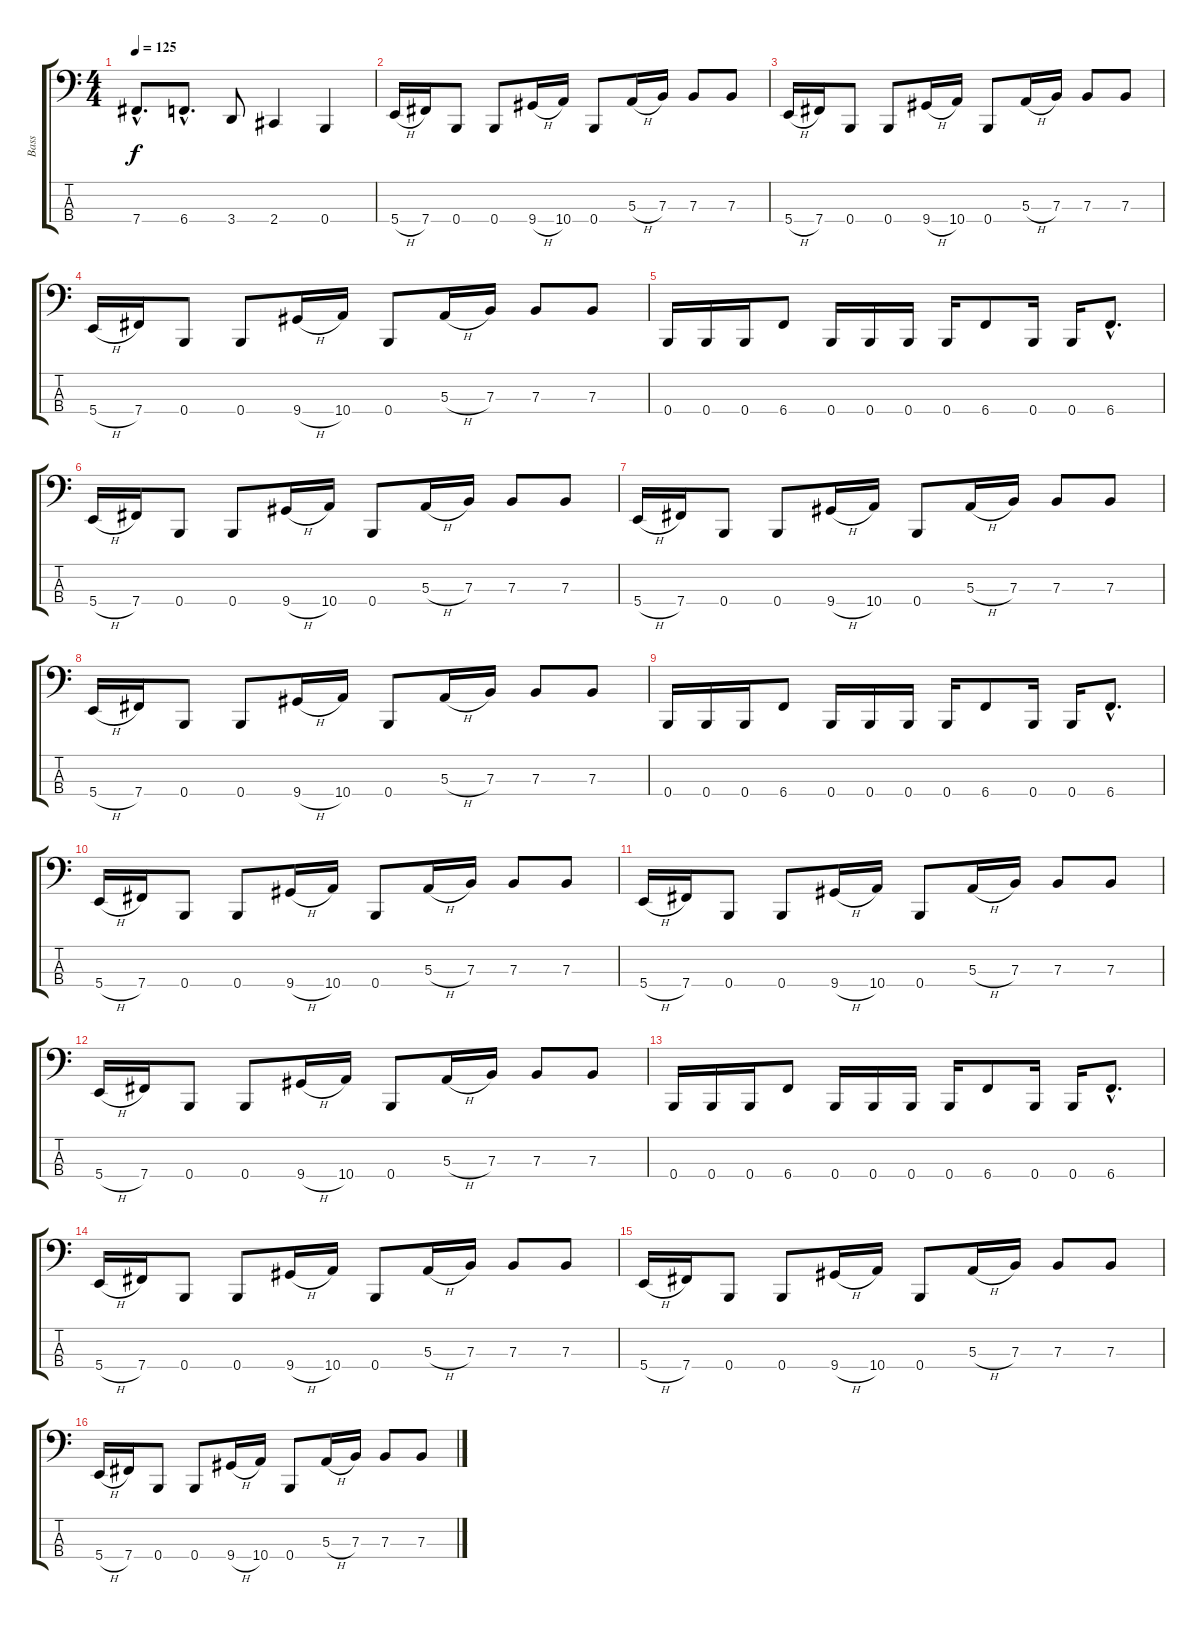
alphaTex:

\track ("Bass" "Bass") {instrument electricbasspick}
\staff {score tabs}
\tuning (D2 A1 E1 B0) {hide}
\ts (4 4)
\tempo 125
\clef f4
\ks c
7.4{hac}.8{d dy f instrument electricbasspick} 6.4{hac}.8{d} 3.4.8 2.4.4 0.4.4 |
5.4{h}.16 7.4.16 0.4.8 0.4.8 9.4{h}.16 10.4.16 0.4.8 5.3{h}.16 7.3.16 7.3.8 7.3.8 |
5.4{h}.16 7.4.16 0.4.8 0.4.8 9.4{h}.16 10.4.16 0.4.8 5.3{h}.16 7.3.16 7.3.8 7.3.8 |
5.4{h}.16 7.4.16 0.4.8 0.4.8 9.4{h}.16 10.4.16 0.4.8 5.3{h}.16 7.3.16 7.3.8 7.3.8 |
0.4.16 0.4.16 0.4.16 6.4.8 0.4.16 0.4.16 0.4.16 0.4.16 6.4.8 0.4.16 0.4.16 6.4{hac}.8{d} |
5.4{h}.16 7.4.16 0.4.8 0.4.8 9.4{h}.16 10.4.16 0.4.8 5.3{h}.16 7.3.16 7.3.8 7.3.8 |
5.4{h}.16 7.4.16 0.4.8 0.4.8 9.4{h}.16 10.4.16 0.4.8 5.3{h}.16 7.3.16 7.3.8 7.3.8 |
5.4{h}.16 7.4.16 0.4.8 0.4.8 9.4{h}.16 10.4.16 0.4.8 5.3{h}.16 7.3.16 7.3.8 7.3.8 |
0.4.16 0.4.16 0.4.16 6.4.8 0.4.16 0.4.16 0.4.16 0.4.16 6.4.8 0.4.16 0.4.16 6.4{hac}.8{d} |
5.4{h}.16 7.4.16 0.4.8 0.4.8 9.4{h}.16 10.4.16 0.4.8 5.3{h}.16 7.3.16 7.3.8 7.3.8 |
5.4{h}.16 7.4.16 0.4.8 0.4.8 9.4{h}.16 10.4.16 0.4.8 5.3{h}.16 7.3.16 7.3.8 7.3.8 |
5.4{h}.16 7.4.16 0.4.8 0.4.8 9.4{h}.16 10.4.16 0.4.8 5.3{h}.16 7.3.16 7.3.8 7.3.8 |
0.4.16 0.4.16 0.4.16 6.4.8 0.4.16 0.4.16 0.4.16 0.4.16 6.4.8 0.4.16 0.4.16 6.4{hac}.8{d} |
5.4{h}.16 7.4.16 0.4.8 0.4.8 9.4{h}.16 10.4.16 0.4.8 5.3{h}.16 7.3.16 7.3.8 7.3.8 |
5.4{h}.16 7.4.16 0.4.8 0.4.8 9.4{h}.16 10.4.16 0.4.8 5.3{h}.16 7.3.16 7.3.8 7.3.8 |
5.4{h}.16 7.4.16 0.4.8 0.4.8 9.4{h}.16 10.4.16 0.4.8 5.3{h}.16 7.3.16 7.3.8 7.3.8
